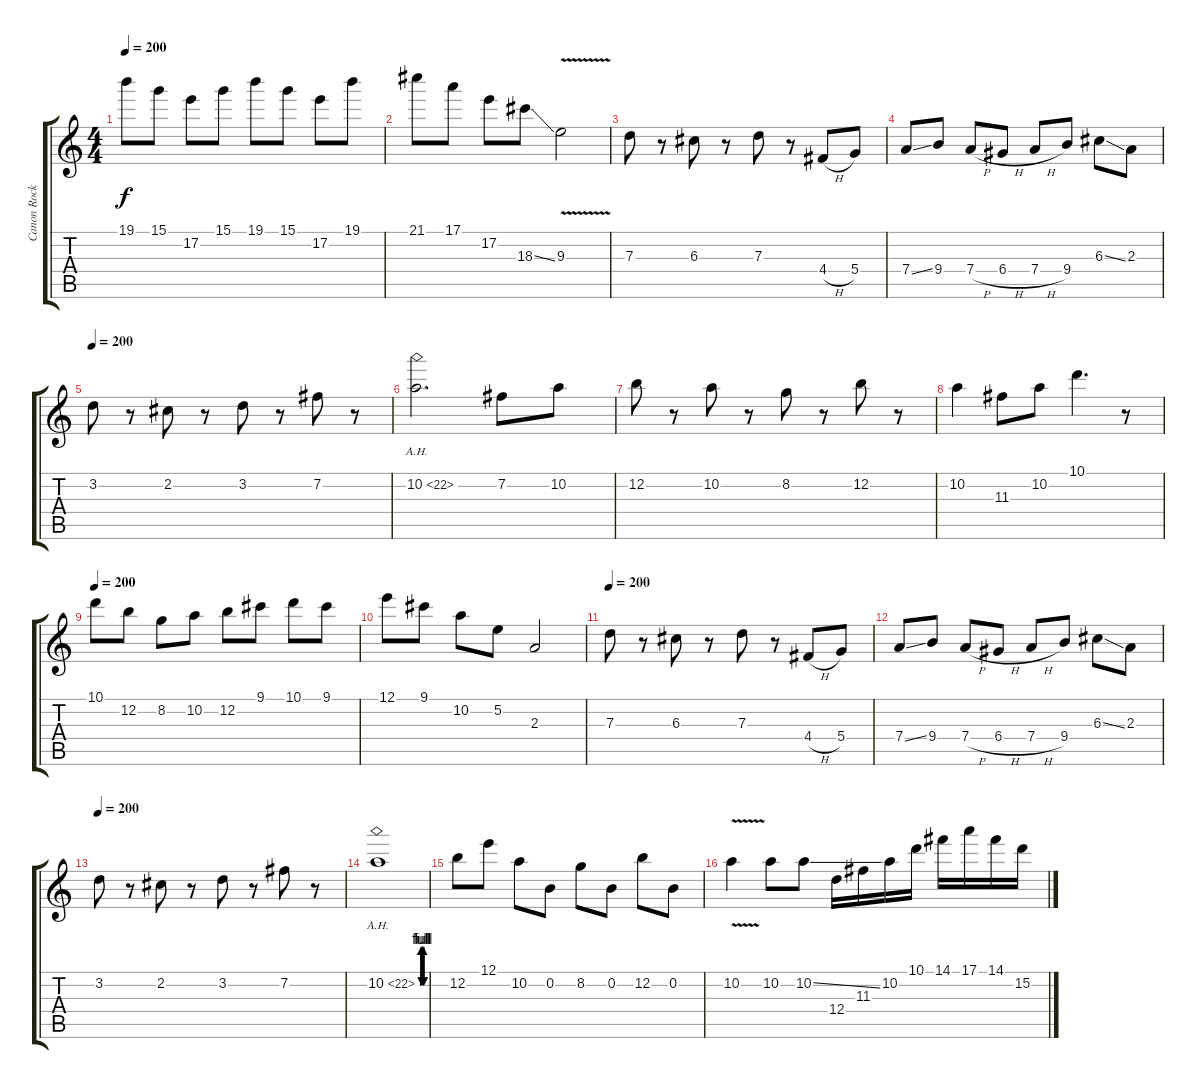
\track ("Canon Rock" "Canon Rock") {instrument distortionguitar}
\staff {score tabs}
\tuning (E4 B3 G3 D3 A2 E2) {hide}
\ts (4 4)
\tempo 200
\clef g2
\ks c
19.1.8{dy f} 15.1.8 17.2.8 15.1.8 19.1.8 15.1.8 17.2.8 19.1.8 |
21.1.8 17.1.8 17.2.8 18.3{ss}.8 9.3{v}.2 |
7.3.8 r.8 6.3.8 r.8 7.3.8 r.8 4.4{h}.8 5.4.8 |
7.4{ss}.8 9.4.8 7.4{h}.8 6.4{h}.8 7.4{h}.8 9.4.8 6.3{ss}.8 2.3.8 |
\tempo 200
3.2.8 r.8 2.2.8 r.8 3.2.8 r.8 7.2.8 r.8 |
10.2{ah 12}.2{d} 7.2.8 10.2.8 |
12.2.8 r.8 10.2.8 r.8 8.2.8 r.8 12.2.8 r.8 |
10.2.4 11.3.8 10.2.8 10.1.4{d} r.8 |
\tempo 200
10.1.8 12.2.8 8.2.8 10.2.8 12.2.8 9.1.8 10.1.8 9.1.8 |
12.1.8 9.1.8 10.2.8 5.2.8 2.3.2 |
\tempo 200
7.3.8 r.8 6.3.8 r.8 7.3.8 r.8 4.4{h}.8 5.4.8 |
7.4{ss}.8 9.4.8 7.4{h}.8 6.4{h}.8 7.4{h}.8 9.4.8 6.3{ss}.8 2.3.8 |
\tempo 200
3.2.8 r.8 2.2.8 r.8 3.2.8 r.8 7.2.8 r.8 |
10.2{be (custom 0 0 8 0 11 4 15 4 17 0 23 0 25 4 30 4 32 0 37 0 39 4 44 4 46 0 60 0) ah 12}.1 |
12.2.8 12.1.8 10.2.8 0.2.8 8.2.8 0.2.8 12.2.8 0.2.8 |
10.2{v}.4 10.2.8 10.2{ss}.8 12.4.16 11.3.16 10.2.16 10.1.16 14.1.16 17.1.16 14.1.16 15.2.16
